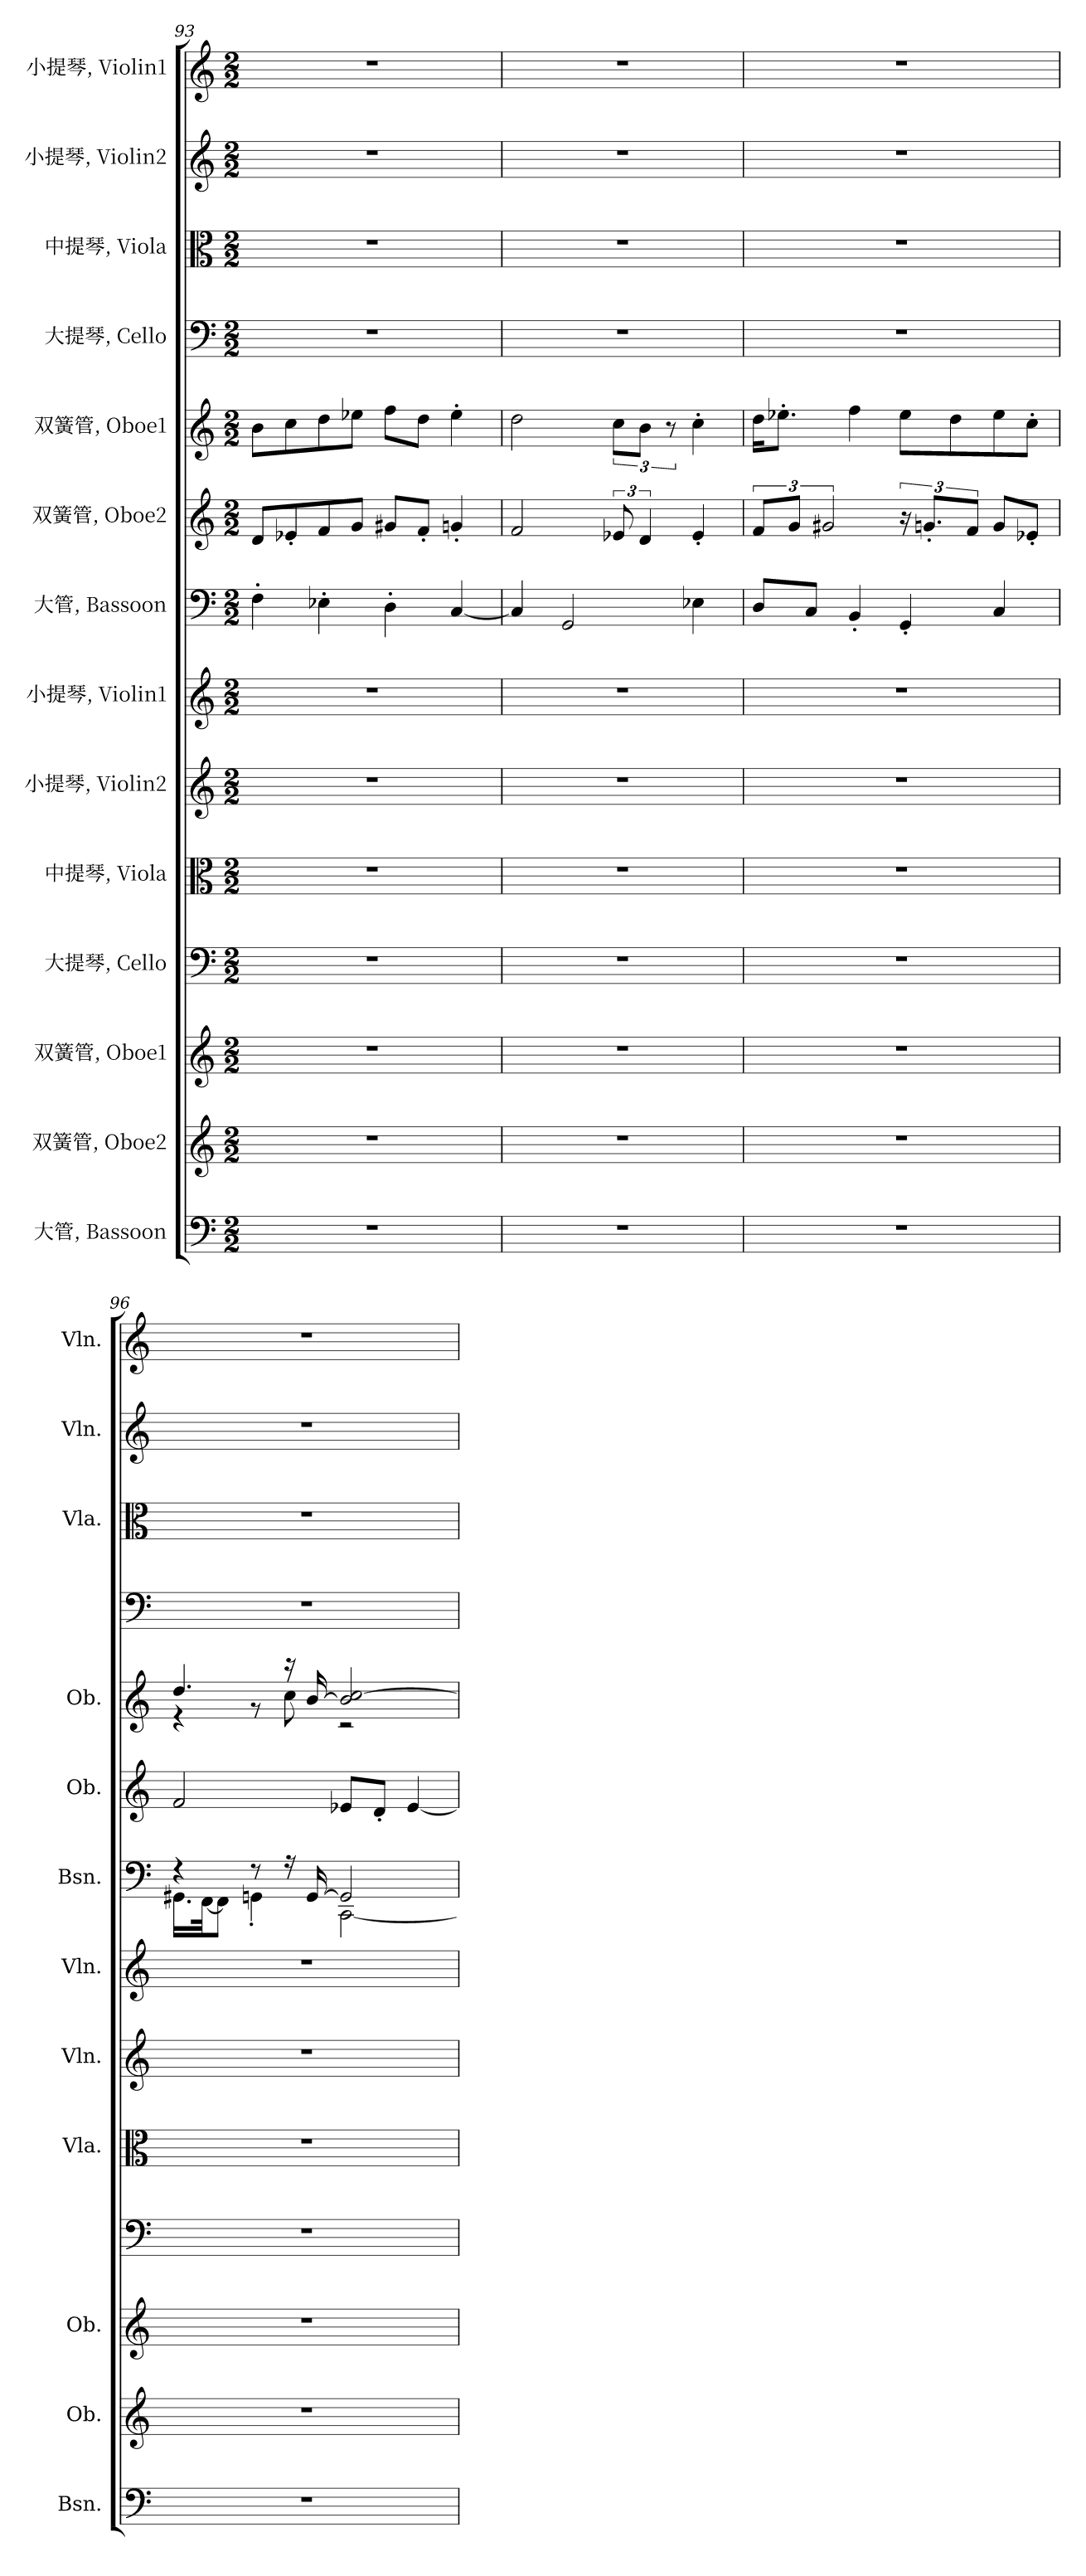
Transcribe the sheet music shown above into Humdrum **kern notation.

**kern	**kern	**kern	**kern	**kern	**kern	**kern	**kern	**kern	**kern	**kern	**kern	**kern	**kern
*part14	*part13	*part12	*part11	*part10	*part9	*part8	*part7	*part6	*part5	*part4	*part3	*part2	*part1
*staff14	*staff13	*staff12	*staff11	*staff10	*staff9	*staff8	*staff7	*staff6	*staff5	*staff4	*staff3	*staff2	*staff1
*I"大管, Bassoon	*I"双簧管, Oboe2	*I"双簧管, Oboe1	*I"大提琴, Cello	*I"中提琴, Viola	*I"小提琴, Violin2	*I"小提琴, Violin1	*I"大管, Bassoon	*I"双簧管, Oboe2	*I"双簧管, Oboe1	*I"大提琴, Cello	*I"中提琴, Viola	*I"小提琴, Violin2	*I"小提琴, Violin1
*I'Bsn.	*I'Ob.	*I'Ob.	*	*I'Vla.	*I'Vln.	*I'Vln.	*I'Bsn.	*I'Ob.	*I'Ob.	*	*I'Vla.	*I'Vln.	*I'Vln.
!!LO:PB:g=z
*clefF4	*clefG2	*clefG2	*clefF4	*clefC3	*clefG2	*clefG2	*clefF4	*clefG2	*clefG2	*clefF4	*clefC3	*clefG2	*clefG2
*k[]	*k[]	*k[]	*k[]	*k[]	*k[]	*k[]	*k[]	*k[]	*k[]	*k[]	*k[]	*k[]	*k[]
*M2/2	*M2/2	*M2/2	*M2/2	*M2/2	*M2/2	*M2/2	*M2/2	*M2/2	*M2/2	*M2/2	*M2/2	*M2/2	*M2/2
=93	=93	=93	=93	=93	=93	=93	=93	=93	=93	=93	=93	=93	=93
1r	1r	1r	1r	1r	1r	1r	4F'\	8d/L	8b\L	1r	1r	1r	1r
.	.	.	.	.	.	.	.	8e-X'/	8cc\	.	.	.	.
.	.	.	.	.	.	.	4E-X'\	8f/	8dd\	.	.	.	.
.	.	.	.	.	.	.	.	8g/J	8ee-X\J	.	.	.	.
.	.	.	.	.	.	.	4D'\	8g#X/L	8ff\L	.	.	.	.
.	.	.	.	.	.	.	.	8f'/J	8dd\J	.	.	.	.
.	.	.	.	.	.	.	[4C/	4gn'/	4ee-'\	.	.	.	.
=94	=94	=94	=94	=94	=94	=94	=94	=94	=94	=94	=94	=94	=94
1r	1r	1r	1r	1r	1r	1r	4C/]	2f/	2dd\	1r	1r	1r	1r
.	.	.	.	.	.	.	2GG/	.	.	.	.	.	.
.	.	.	.	.	.	.	.	12e-X/	12cc\L	.	.	.	.
.	.	.	.	.	.	.	.	6d/	12b\J	.	.	.	.
.	.	.	.	.	.	.	.	.	12r	.	.	.	.
.	.	.	.	.	.	.	4E-X\	4e-'/	4cc'\	.	.	.	.
=95	=95	=95	=95	=95	=95	=95	=95	=95	=95	=95	=95	=95	=95
1r	1r	1r	1r	1r	1r	1r	8D/L	12f/L	16dd\KL	1r	1r	1r	1r
.	.	.	.	.	.	.	.	.	8.ee-X'\J	.	.	.	.
.	.	.	.	.	.	.	.	12g/J	.	.	.	.	.
.	.	.	.	.	.	.	8C/J	.	.	.	.	.	.
.	.	.	.	.	.	.	.	3g#X/	.	.	.	.	.
.	.	.	.	.	.	.	4BB'/	.	4ff\	.	.	.	.
.	.	.	.	.	.	.	4GG'/	24r	8ee-\L	.	.	.	.
.	.	.	.	.	.	.	.	12.gn'/L	.	.	.	.	.
.	.	.	.	.	.	.	.	.	8dd\	.	.	.	.
.	.	.	.	.	.	.	.	12f/J	.	.	.	.	.
.	.	.	.	.	.	.	4C/	8g/L	8ee-\	.	.	.	.
.	.	.	.	.	.	.	.	8e-X'/J	8cc'\J	.	.	.	.
=96	=96	=96	=96	=96	=96	=96	=96	=96	=96	=96	=96	=96	=96
*	*	*	*	*	*	*	*^	*	*^	*	*	*	*
1r	1r	1r	1r	1r	1r	1r	4r	16.GG#X\LL	2f/	4.dd/	4r	1r	1r	1r	1r
.	.	.	.	.	.	.	.	[32FF\JK	.	.	.	.	.	.	.
.	.	.	.	.	.	.	.	8FF\J]	.	.	.	.	.	.	.
.	.	.	.	.	.	.	8r	4GGn'\	.	.	8r	.	.	.	.
.	.	.	.	.	.	.	16r	.	.	16r	8cc\	.	.	.	.
.	.	.	.	.	.	.	[16GG/	.	.	[16b/	.	.	.	.	.
.	.	.	.	.	.	.	2GG/]	[2CC\	8e-X/L	2b/] [2cc/	2r	.	.	.	.
.	.	.	.	.	.	.	.	.	8d'/J	.	.	.	.	.	.
.	.	.	.	.	.	.	.	.	[4e-/	.	.	.	.	.	.
*	*	*	*	*	*	*	*v	*v	*	*v	*v	*	*	*	*
=	=	=	=	=	=	=	=	=	=	=	=	=	=
*-	*-	*-	*-	*-	*-	*-	*-	*-	*-	*-	*-	*-	*-
